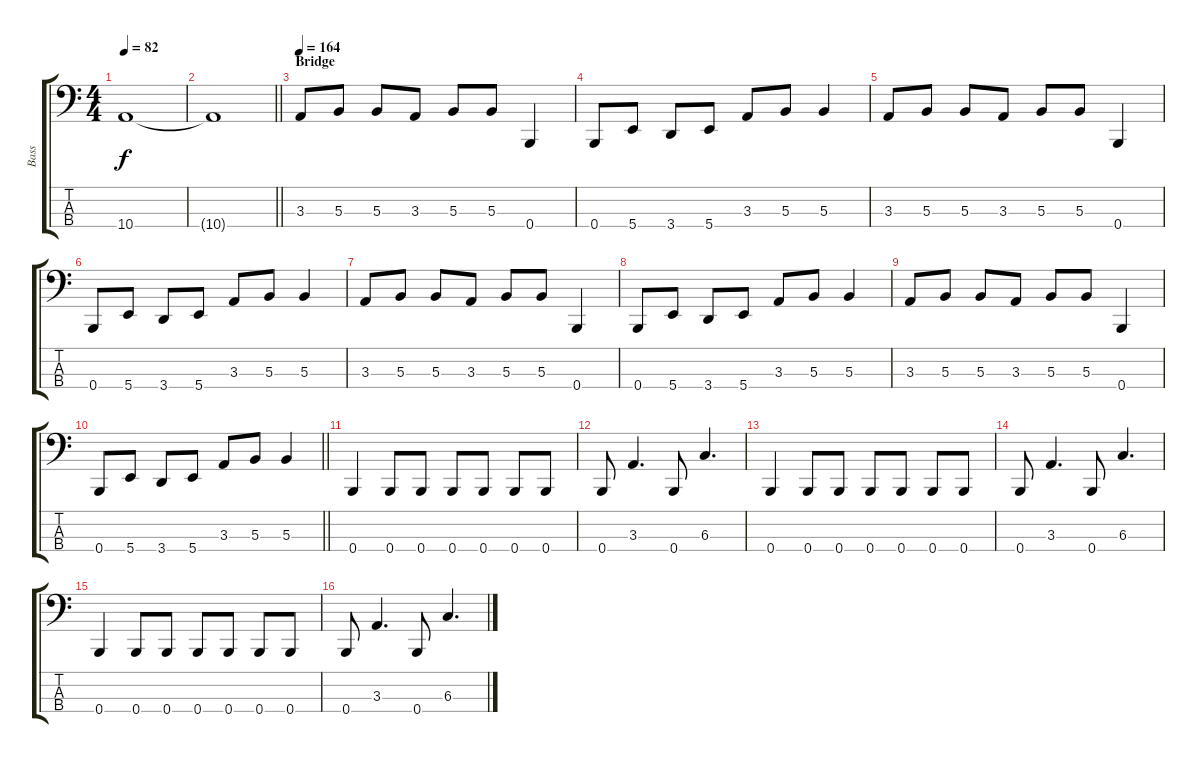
\track ("Bass" "Bass") {instrument electricbassfinger}
\staff {score tabs}
\tuning (E2 B1 Gb1 B0) {hide}
\ts (4 4)
\tempo 82
\clef f4
\ks c
10.4{t}.1{dy f} |
\barLineRight lightlight
10.4{t}.1 |
\section ("" "Bridge")
\tempo 164
3.3.8 5.3.8 5.3.8 3.3.8 5.3.8 5.3.8 0.4.4 |
0.4.8 5.4.8 3.4.8 5.4.8 3.3.8 5.3.8 5.3.4 |
3.3.8 5.3.8 5.3.8 3.3.8 5.3.8 5.3.8 0.4.4 |
0.4.8 5.4.8 3.4.8 5.4.8 3.3.8 5.3.8 5.3.4 |
3.3.8 5.3.8 5.3.8 3.3.8 5.3.8 5.3.8 0.4.4 |
0.4.8 5.4.8 3.4.8 5.4.8 3.3.8 5.3.8 5.3.4 |
3.3.8 5.3.8 5.3.8 3.3.8 5.3.8 5.3.8 0.4.4 |
\barLineRight lightlight
0.4.8 5.4.8 3.4.8 5.4.8 3.3.8 5.3.8 5.3.4 |
\section ("" "")
0.4.4 0.4.8 0.4.8 0.4.8 0.4.8 0.4.8 0.4.8 |
0.4.8 3.3.4{d} 0.4.8 6.3.4{d} |
0.4.4 0.4.8 0.4.8 0.4.8 0.4.8 0.4.8 0.4.8 |
0.4.8 3.3.4{d} 0.4.8 6.3.4{d} |
0.4.4 0.4.8 0.4.8 0.4.8 0.4.8 0.4.8 0.4.8 |
0.4.8 3.3.4{d} 0.4.8 6.3.4{d}
